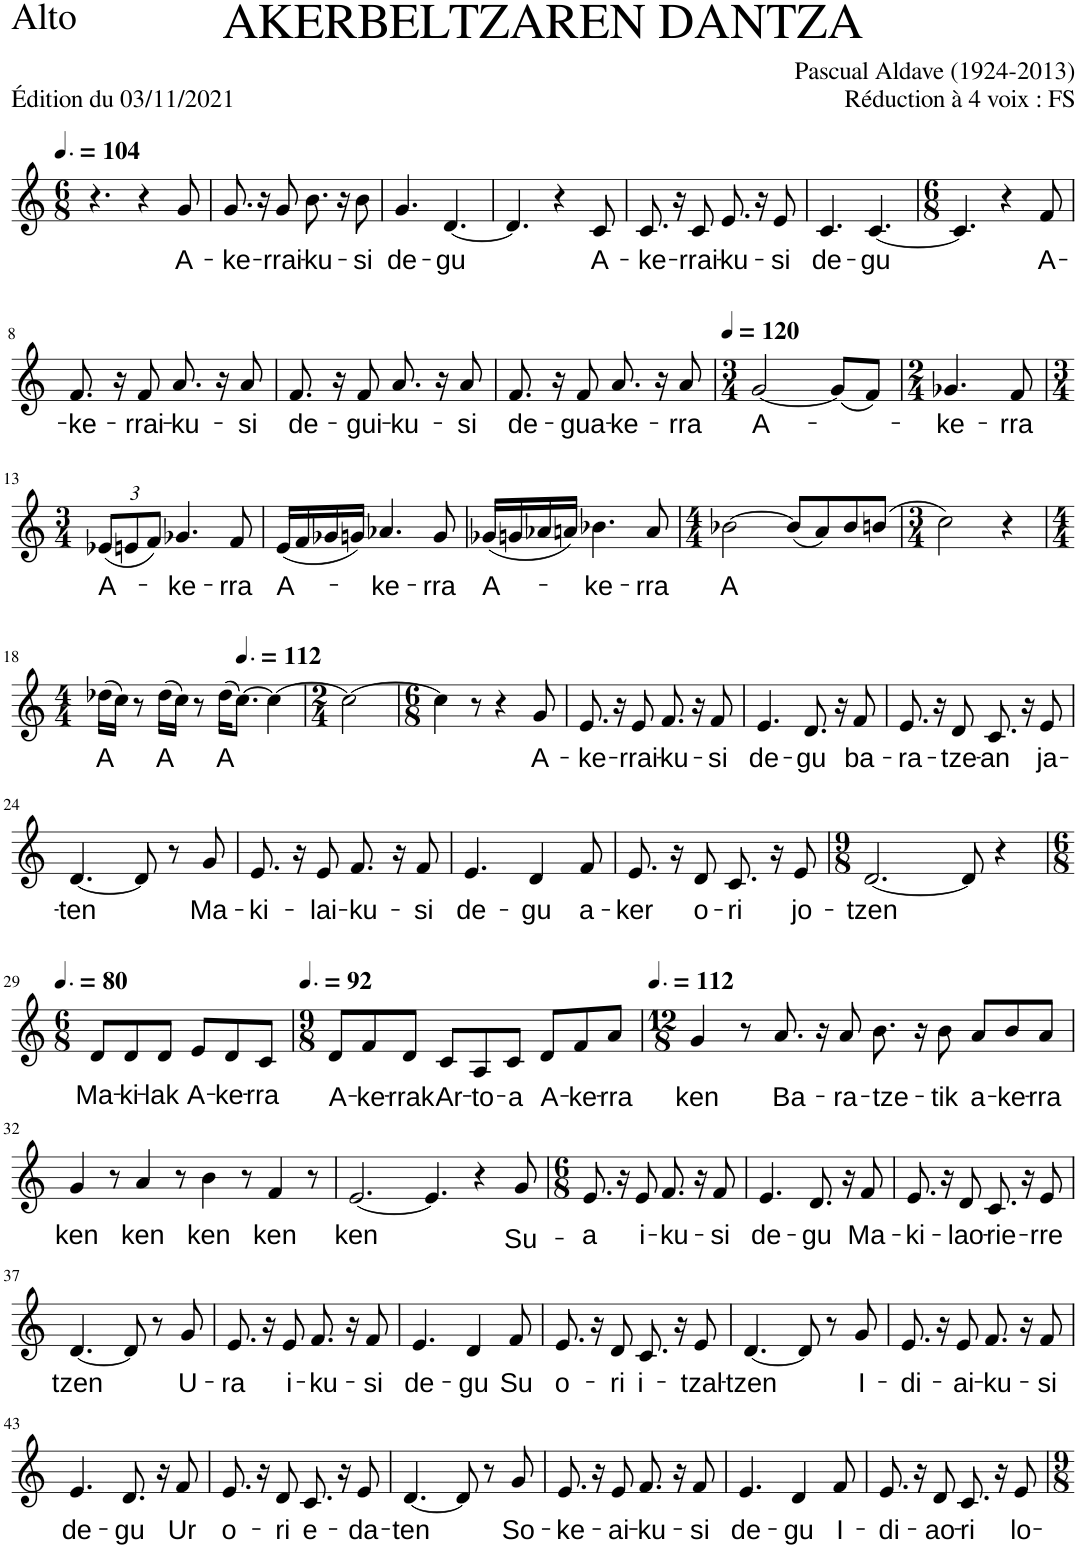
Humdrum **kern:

**kern	**text
*part1	*part1
*staff1	*staff1
*I"Alto	*
*I'A.	*
*clefG2	*
*k[]	*
*M6/8	*
*MM156	*
=1	=1
4.r	.
4r	.
!	!LO:LY:b
8g/	A-
=2	=2
!	!LO:LY:b
8.g/	-ke-
16r	.
!	!LO:LY:b
8g/	-rrai-
!	!LO:LY:b
8.b\	-ku-
16r	.
!	!LO:LY:b
8b\	-si
=3	=3
!	!LO:LY:b
4.g/	de-
!	!LO:LY:b
[4.d/	-gu
=4	=4
4.d/]	.
4r	.
!	!LO:LY:b
8c/	A-
=5	=5
!	!LO:LY:b
8.c/	-ke-
16r	.
!	!LO:LY:b
8c/	-rrai-
!	!LO:LY:b
8.e/	-ku-
16r	.
!	!LO:LY:b
8e/	-si
=6	=6
!	!LO:LY:b
4.c/	de-
!	!LO:LY:b
[4.c/	-gu
=7	=7
*M6/8	*
4.c/]	.
4r	.
!	!LO:LY:b
8f/	A-
!!LO:LB:g=z
=8	=8
!	!LO:LY:b
8.f/	-ke-
16r	.
!	!LO:LY:b
8f/	-rrai-
!	!LO:LY:b
8.a/	-ku-
16r	.
!	!LO:LY:b
8a/	-si
=9	=9
!	!LO:LY:b
8.f/	de-
16r	.
!	!LO:LY:b
8f/	-gui-
!	!LO:LY:b
8.a/	-ku-
16r	.
!	!LO:LY:b
8a/	-si
=10	=10
!	!LO:LY:b
8.f/	de-
16r	.
!	!LO:LY:b
8f/	-gua-
!	!LO:LY:b
8.a/	-ke-
16r	.
!	!LO:LY:b
8a/	-rra
=11	=11
*M3/4	*
*MM120	*
!	!LO:LY:b
[2g/	A-
(8g/L]	.
8f/J)	.
=12	=12
*M2/4	*
!	!LO:LY:b
4.g-X/	-ke-
!	!LO:LY:b
8f/	-rra
!!LO:LB:g=z
=13	=13
*M3/4	*
*Xbrackettup	*
!	!LO:LY:b
(12e-X/L	A-
12en/	.
12f/J)	.
!	!LO:LY:b
4.g-X/	-ke-
!	!LO:LY:b
8f/	-rra
=14	=14
!	!LO:LY:b
(16e/LL	A-
16f/	.
16g-X/	.
16gn/JJ)	.
!	!LO:LY:b
4.a-X/	-ke-
!	!LO:LY:b
8g/	-rra
=15	=15
!	!LO:LY:b
(16g-X/LL	A-
16gn/	.
16a-X/	.
16an/JJ)	.
!	!LO:LY:b
4.b-X\	-ke-
!	!LO:LY:b
8a/	-rra
=16	=16
*M4/4	*
!	!LO:LY:b
[2b-X\	A
(8b-/L]	.
8a/)	.
8b-/	.
(8bn/J	.
=17	=17
*M3/4	*
2cc\)	.
4r	.
!!LO:LB:g=z
=18	=18
*M4/4	*
!	!LO:LY:b
(16dd-X\LL	A
16cc\JJ)	.
8r	.
!	!LO:LY:b
(16dd-\LL	A
16cc\JJ)	.
8r	.
!	!LO:LY:b
(16dd-\KL	A
*MM168	*
[8.cc\J)	.
4cc\_	.
=19	=19
*M2/4	*
2cc\_	.
=20	=20
*M6/8	*
4cc\]	.
8r	.
4r	.
!	!LO:LY:b
8g/	A-
=21	=21
!	!LO:LY:b
8.e/	-ke-
16r	.
!	!LO:LY:b
8e/	-rrai-
!	!LO:LY:b
8.f/	-ku-
16r	.
!	!LO:LY:b
8f/	-si
=22	=22
!	!LO:LY:b
4.e/	de-
!	!LO:LY:b
8.d/	-gu
16r	.
!	!LO:LY:b
8f/	ba-
=23	=23
!	!LO:LY:b
8.e/	-ra-
16r	.
!	!LO:LY:b
8d/	-tze-
!	!LO:LY:b
8.c/	-an
16r	.
!	!LO:LY:b
8e/	ja-
!!LO:LB:g=z
=24	=24
!	!LO:LY:b
[4.d/	-ten
8d/]	.
8r	.
!	!LO:LY:b
8g/	Ma-
=25	=25
!	!LO:LY:b
8.e/	-ki-
16r	.
!	!LO:LY:b
8e/	-lai-
!	!LO:LY:b
8.f/	-ku-
16r	.
!	!LO:LY:b
8f/	-si
=26	=26
!	!LO:LY:b
4.e/	de-
!	!LO:LY:b
4d/	-gu
!	!LO:LY:b
8f/	a-
=27	=27
!	!LO:LY:b
8.e/	-ker
16r	.
!	!LO:LY:b
8d/	o-
!	!LO:LY:b
8.c/	-ri
16r	.
!	!LO:LY:b
8e/	jo-
=28	=28
*M9/8	*
!	!LO:LY:b
[2.d/	-tzen
8d/]	.
4r	.
!!LO:LB:g=z
=29	=29
*M6/8	*
*MM120	*
!	!LO:LY:b
8d/L	Ma-
!	!LO:LY:b
8d/	-ki-
!	!LO:LY:b
8d/J	-lak
!	!LO:LY:b
8e/L	A-
!	!LO:LY:b
8d/	-ke-
!	!LO:LY:b
8c/J	-rra
=30	=30
*M9/8	*
*MM138	*
!	!LO:LY:b
8d/L	A-
!	!LO:LY:b
8f/	-ke-
!	!LO:LY:b
8d/J	-rrak
!	!LO:LY:b
8c/L	Ar-
!	!LO:LY:b
8A/	-to-
!	!LO:LY:b
8c/J	-a
!	!LO:LY:b
8d/L	A-
!	!LO:LY:b
8f/	-ke-
!	!LO:LY:b
8a/J	-rra
=31	=31
*M12/8	*
*MM168	*
!	!LO:LY:b
4g/	ken
8r	.
!	!LO:LY:b
8.a/	Ba-
16r	.
!	!LO:LY:b
8a/	-ra-
!	!LO:LY:b
8.b\	-tze-
16r	.
!	!LO:LY:b
8b\	-tik
!	!LO:LY:b
8a/L	a-
!	!LO:LY:b
8b/	-ke-
!	!LO:LY:b
8a/J	-rra
!!LO:LB:g=z
=32	=32
!	!LO:LY:b
4g/	ken
8r	.
!	!LO:LY:b
4a/	ken
8r	.
!	!LO:LY:b
4b\	ken
8r	.
!	!LO:LY:b
4f/	ken
8r	.
=33	=33
!	!LO:LY:b
[2.e/	ken
4.e/]	.
4r	.
!	!LO:LY:b
8g/	Su-
=34	=34
*M6/8	*
!	!LO:LY:b
8.e/	-a
16r	.
!	!LO:LY:b
8e/	i-
!	!LO:LY:b
8.f/	-ku-
16r	.
!	!LO:LY:b
8f/	-si
=35	=35
!	!LO:LY:b
4.e/	de-
!	!LO:LY:b
8.d/	-gu
16r	.
!	!LO:LY:b
8f/	Ma-
=36	=36
!	!LO:LY:b
8.e/	-ki-
16r	.
!	!LO:LY:b
8d/	-lao-
!	!LO:LY:b
8.c/	-rie-
16r	.
!	!LO:LY:b
8e/	-rre
!!LO:LB:g=z
=37	=37
!	!LO:LY:b
[4.d/	tzen
8d/]	.
8r	.
!	!LO:LY:b
8g/	U-
=38	=38
!	!LO:LY:b
8.e/	-ra
16r	.
!	!LO:LY:b
8e/	i-
!	!LO:LY:b
8.f/	-ku-
16r	.
!	!LO:LY:b
8f/	-si
=39	=39
!	!LO:LY:b
4.e/	de-
!	!LO:LY:b
4d/	-gu
!	!LO:LY:b
8f/	Su
=40	=40
!	!LO:LY:b
8.e/	o-
16r	.
!	!LO:LY:b
8d/	-ri
!	!LO:LY:b
8.c/	i-
16r	.
!	!LO:LY:b
8e/	-tzal-
=41	=41
!	!LO:LY:b
[4.d/	-tzen
8d/]	.
8r	.
!	!LO:LY:b
8g/	I-
=42	=42
!	!LO:LY:b
8.e/	-di-
16r	.
!	!LO:LY:b
8e/	-ai-
!	!LO:LY:b
8.f/	-ku-
16r	.
!	!LO:LY:b
8f/	-si
!!LO:LB:g=z
=43	=43
!	!LO:LY:b
4.e/	de-
!	!LO:LY:b
8.d/	-gu
16r	.
!	!LO:LY:b
8f/	Ur
=44	=44
!	!LO:LY:b
8.e/	o-
16r	.
!	!LO:LY:b
8d/	-ri
!	!LO:LY:b
8.c/	e-
16r	.
!	!LO:LY:b
8e/	-da-
=45	=45
!	!LO:LY:b
[4.d/	-ten
8d/]	.
8r	.
!	!LO:LY:b
8g/	So-
=46	=46
!	!LO:LY:b
8.e/	-ke-
16r	.
!	!LO:LY:b
8e/	-ai-
!	!LO:LY:b
8.f/	-ku-
16r	.
!	!LO:LY:b
8f/	-si
=47	=47
!	!LO:LY:b
4.e/	de-
!	!LO:LY:b
4d/	-gu
!	!LO:LY:b
8f/	I-
=48	=48
!	!LO:LY:b
8.e/	-di-
16r	.
!	!LO:LY:b
8d/	-ao-
!	!LO:LY:b
8.c/	-ri
16r	.
!	!LO:LY:b
8e/	lo-
=	=
*-	*-
